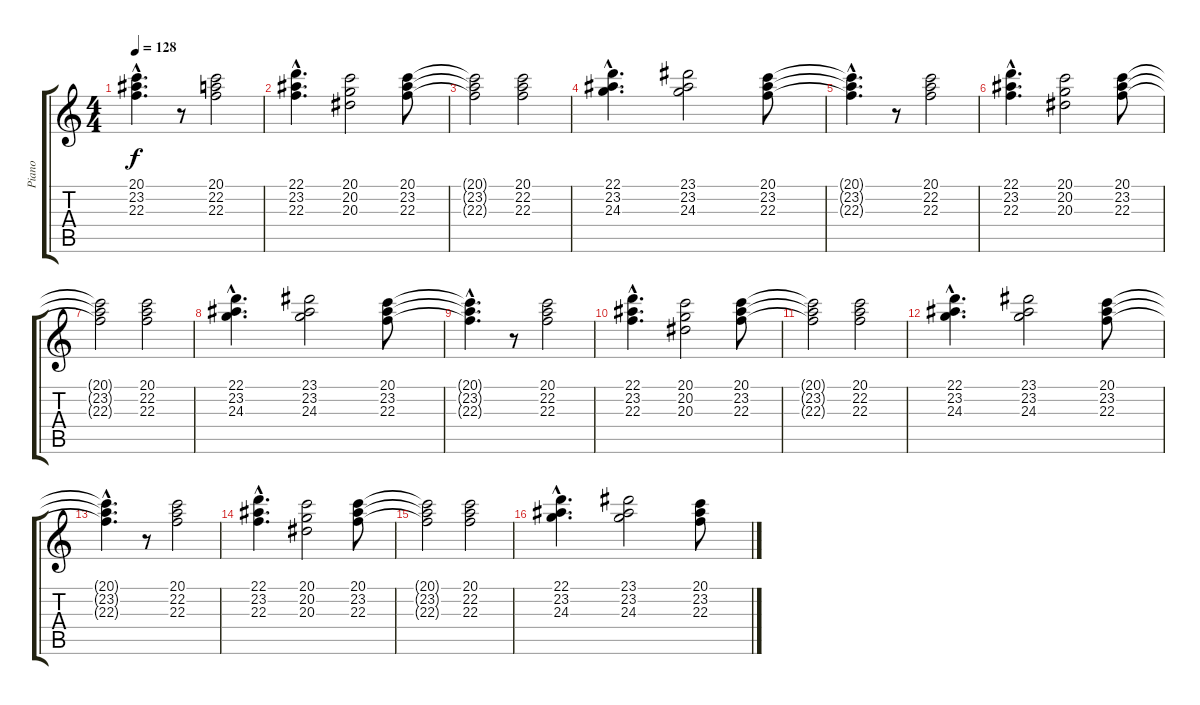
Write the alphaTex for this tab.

\track ("Piano" "Piano") {instrument electricgrandpiano}
\staff {score tabs}
\tuning (E4 B3 G3 D3 A2 E2) {hide}
\ts (4 4)
\tempo 128
\clef g2
\ks c
(20.1{hac t} 23.2{hac t} 22.3{hac t}).4{d dy f} r.8 (20.1 22.2 22.3).2 |
(22.1{hac} 23.2{hac} 22.3{hac}).4{d} (20.1 20.2 20.3).2 (20.1 23.2 22.3).8 |
(20.1{t} 23.2{t} 22.3{t}).2 (20.1 22.2 22.3).2 |
(22.1{hac} 23.2{hac} 24.3{hac}).4{d} (23.1 23.2 24.3).2 (20.1 23.2 22.3).8 |
(20.1{hac t} 23.2{hac t} 22.3{hac t}).4{d} r.8 (20.1 22.2 22.3).2 |
(22.1{hac} 23.2{hac} 22.3{hac}).4{d} (20.1 20.2 20.3).2 (20.1 23.2 22.3).8 |
(20.1{t} 23.2{t} 22.3{t}).2 (20.1 22.2 22.3).2 |
(22.1{hac} 23.2{hac} 24.3{hac}).4{d} (23.1 23.2 24.3).2 (20.1 23.2 22.3).8 |
(20.1{hac t} 23.2{hac t} 22.3{hac t}).4{d} r.8 (20.1 22.2 22.3).2 |
(22.1{hac} 23.2{hac} 22.3{hac}).4{d} (20.1 20.2 20.3).2 (20.1 23.2 22.3).8 |
(20.1{t} 23.2{t} 22.3{t}).2 (20.1 22.2 22.3).2 |
(22.1{hac} 23.2{hac} 24.3{hac}).4{d} (23.1 23.2 24.3).2 (20.1 23.2 22.3).8 |
(20.1{hac t} 23.2{hac t} 22.3{hac t}).4{d} r.8 (20.1 22.2 22.3).2 |
(22.1{hac} 23.2{hac} 22.3{hac}).4{d} (20.1 20.2 20.3).2 (20.1 23.2 22.3).8 |
(20.1{t} 23.2{t} 22.3{t}).2 (20.1 22.2 22.3).2 |
(22.1{hac} 23.2{hac} 24.3{hac}).4{d} (23.1 23.2 24.3).2 (20.1 23.2 22.3).8
